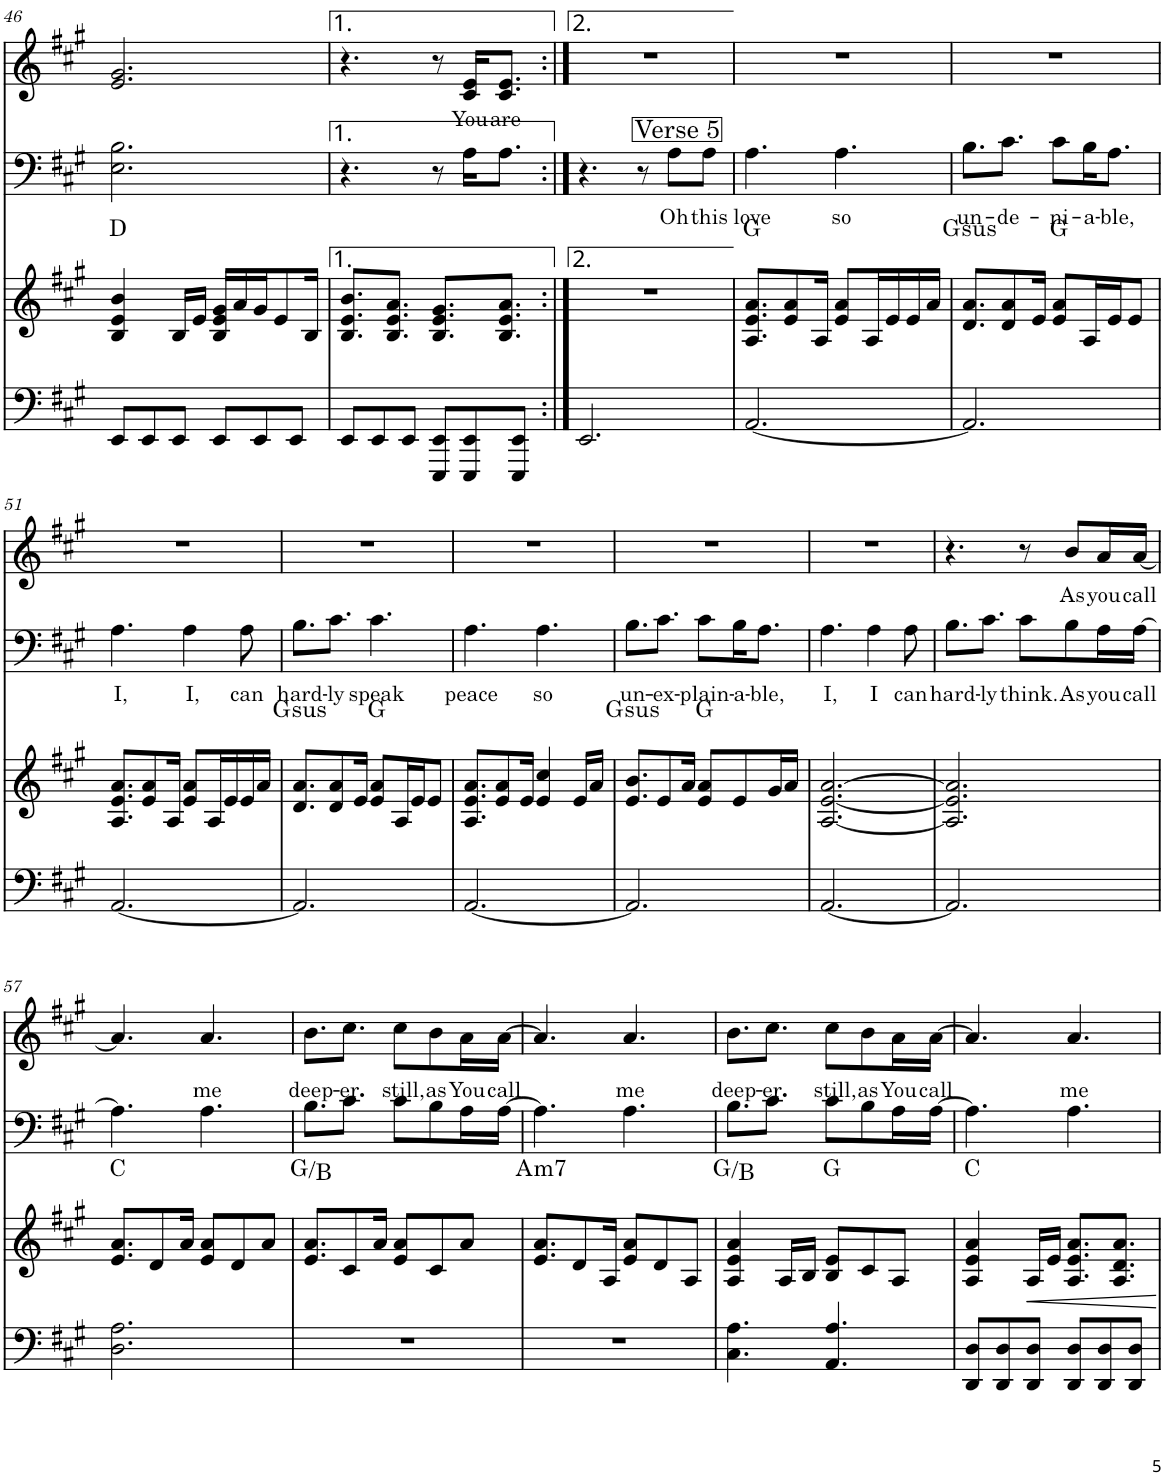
**kern	**kern	**harte	**kern	**text	**kern	**text
*part3	*part3	*part3	*part2	*part2	*part1	*part1
*staff4	*staff3	*	*staff2	*staff2	*staff1	*staff1
!!LO:PB:g=z
*clefF4	*clefG2	*	*clefF4	*	*clefG2	*
*k[f#c#g#]	*k[f#c#g#]	*	*k[f#c#g#]	*	*k[f#c#g#]	*
*M6/8	*M6/8	*	*M6/8	*	*M6/8	*
=46	=46	=46	=46	=46	=46	=46
8EE/L	4B/ 4e/ 4b/	D:maj	2.E\ 2.B\	.	2.e/ 2.g#/	.
8EE/	.	.	.	.	.	.
8EE/J	16B/LL	.	.	.	.	.
.	16e/JJ	.	.	.	.	.
8EE/L	16B/ 16e/ 16g#/LL	.	.	.	.	.
.	16a/	.	.	.	.	.
8EE/	16g#/J	.	.	.	.	.
.	8e/	.	.	.	.	.
8EE/J	.	.	.	.	.	.
.	16B/Jk	.	.	.	.	.
=47	=47	=47	=47	=47	=47	=47
8EE/L	8.B/ 8.e/ 8.b/L	.	4.r	.	4.r	.
8EE/	.	.	.	.	.	.
.	8.B/ 8.e/ 8.a/J	.	.	.	.	.
8EE/J	.	.	.	.	.	.
8EEE/ 8EE/L	8.B/ 8.e/ 8.g#/L	.	8r	.	8r	.
!	!	!	!	!	!	!LO:LY:b
8EEE/ 8EE/	.	.	16A\KL	.	16c#/ 16e/KL	You
!	!	!	!	!	!	!LO:LY:b
.	8.B/ 8.e/ 8.a/J	.	8.A\J	.	8.c#/ 8.e/J	are
8EEE/ 8EE/J	.	.	.	.	.	.
=48:|!	=48:|!	=48:|!	=48:|!	=48:|!	=48:|!	=48:|!
2.EE/	2.r	.	4.r	.	2.r	.
.	.	.	8r	.	.	.
!	!	!	!LO:TX:a:t=Verse 5	!	!	!
!	!	!	!	!LO:LY:b	!	!
.	.	.	8A\L	Oh	.	.
!	!	!	!	!LO:LY:b	!	!
.	.	.	8A\J	this	.	.
=49	=49	=49	=49	=49	=49	=49
!	!	!	!	!LO:LY:b	!	!
[2.AA/	8.A/ 8.e/ 8.a/L	G:maj	4.A\	love	2.r	.
.	8e/ 8a/	.	.	.	.	.
.	16A/Jk	.	.	.	.	.
!	!	!	!	!LO:LY:b	!	!
.	8e/ 8a/L	.	4.A\	so	.	.
.	16A/L	.	.	.	.	.
.	16e/	.	.	.	.	.
.	16e/	.	.	.	.	.
.	16a/JJ	.	.	.	.	.
=50	=50	=50	=50	=50	=50	=50
!	!	!LO:H:kt=sus	!	!LO:LY:b	!	!
2.AA/]	8.d/ 8.a/L	G:sus4	8.B\L	un-	2.r	.
!	!	!	!	!LO:LY:b	!	!
.	8d/ 8a/	.	8.c#\J	-de-	.	.
.	16e/Jk	.	.	.	.	.
!	!	!	!	!LO:LY:b	!	!
.	8e/ 8a/L	G:maj	8c#\L	-ni-	.	.
!	!	!	!	!LO:LY:b	!	!
.	16A/L	.	16B\K	-a-	.	.
!	!	!	!	!LO:LY:b	!	!
.	16e/J	.	8.A\J	-ble,	.	.
.	8e/J	.	.	.	.	.
!!LO:LB:g=z
=51	=51	=51	=51	=51	=51	=51
!	!	!	!	!LO:LY:b	!	!
[2.AA/	8.A/ 8.e/ 8.a/L	.	4.A\	I,	2.r	.
.	8e/ 8a/	.	.	.	.	.
.	16A/Jk	.	.	.	.	.
!	!	!	!	!LO:LY:b	!	!
.	8e/ 8a/L	.	4A\	I,	.	.
.	16A/L	.	.	.	.	.
.	16e/	.	.	.	.	.
!	!	!	!	!LO:LY:b	!	!
.	16e/	.	8A\	can	.	.
.	16a/JJ	.	.	.	.	.
=52	=52	=52	=52	=52	=52	=52
!	!	!LO:H:kt=sus	!	!LO:LY:b	!	!
2.AA/]	8.d/ 8.a/L	G:sus4	8.B\L	hard-	2.r	.
!	!	!	!	!LO:LY:b	!	!
.	8d/ 8a/	.	8.c#\J	-ly	.	.
.	16e/Jk	.	.	.	.	.
!	!	!	!	!LO:LY:b	!	!
.	8e/ 8a/L	G:maj	4.c#\	speak	.	.
.	16A/L	.	.	.	.	.
.	16e/J	.	.	.	.	.
.	8e/J	.	.	.	.	.
=53	=53	=53	=53	=53	=53	=53
!	!	!	!	!LO:LY:b	!	!
[2.AA/	8.A/ 8.e/ 8.a/L	.	4.A\	peace	2.r	.
.	8e/ 8a/	.	.	.	.	.
.	16e/Jk	.	.	.	.	.
!	!	!	!	!LO:LY:b	!	!
.	4e/ 4cc#/	.	4.A\	so	.	.
.	16e/LL	.	.	.	.	.
.	16a/JJ	.	.	.	.	.
=54	=54	=54	=54	=54	=54	=54
!	!	!LO:H:kt=sus	!	!LO:LY:b	!	!
2.AA/]	8.e/ 8.b/L	G:sus4	8.B\L	un-	2.r	.
!	!	!	!	!LO:LY:b	!	!
.	8e/	.	8.c#\J	-ex-	.	.
.	16a/Jk	.	.	.	.	.
!	!	!	!	!LO:LY:b	!	!
.	8e/ 8a/L	G:maj	8c#\L	-plain-	.	.
!	!	!	!	!LO:LY:b	!	!
.	8e/	.	16B\K	-a-	.	.
!	!	!	!	!LO:LY:b	!	!
.	.	.	8.A\J	-ble,	.	.
.	16g#/L	.	.	.	.	.
.	16a/JJ	.	.	.	.	.
=55	=55	=55	=55	=55	=55	=55
!	!	!	!	!LO:LY:b	!	!
[2.AA/	[2.A/ [2.e/ [2.a/	.	4.A\	I,	2.r	.
!	!	!	!	!LO:LY:b	!	!
.	.	.	4A\	I	.	.
!	!	!	!	!LO:LY:b	!	!
.	.	.	8A\	can	.	.
=56	=56	=56	=56	=56	=56	=56
!	!	!	!	!LO:LY:b	!	!
2.AA/]	2.A/] 2.e/] 2.a/]	.	8.B\L	hard-	4.r	.
!	!	!	!	!LO:LY:b	!	!
.	.	.	8.c#\J	-ly	.	.
!	!	!	!	!LO:LY:b	!	!
.	.	.	8c#\L	think.	8r	.
!	!	!	!	!LO:LY:b	!	!LO:LY:b
.	.	.	8B\	As	8b/L	As
!	!	!	!	!LO:LY:b	!	!LO:LY:b
.	.	.	16A\L	you	16a/L	you
!	!	!	!	!LO:LY:b	!	!LO:LY:b
.	.	.	[16A\JJ	call	[16a/JJ	call
!!LO:LB:g=z
=57	=57	=57	=57	=57	=57	=57
2.D\ 2.A\	8.e/ 8.a/L	C:maj	4.A\]	.	4.a/]	.
.	8d/	.	.	.	.	.
.	16a/Jk	.	.	.	.	.
!	!	!	!	!	!	!LO:LY:b
.	8e/ 8a/L	.	4.A\	.	4.a/	me
.	8d/	.	.	.	.	.
.	8a/J	.	.	.	.	.
=58	=58	=58	=58	=58	=58	=58
!	!	!	!	!	!	!LO:LY:b
2.r	8.e/ 8.a/L	G:maj/3	8.B\L	.	8.b\L	deep-
!	!	!	!	!	!	!LO:LY:b
.	8c#/	.	8.c#\J	.	8.cc#\J	-er
.	16a/Jk	.	.	.	.	.
!	!	!	!	!	!	!LO:LY:b
.	8e/ 8a/L	.	8c#\L	.	8cc#\L	still,
!	!	!	!	!	!	!LO:LY:b
.	8c#/	.	8B\	.	8b\	as
!	!	!	!	!	!	!LO:LY:b
.	8a/J	.	16A\L	.	16a\L	You
!	!	!	!	!	!	!LO:LY:b
.	.	.	[16A\JJ	.	[16a\JJ	call
=59	=59	=59	=59	=59	=59	=59
!	!	!LO:H:kt=m7	!	!	!	!
2.r	8.e/ 8.a/L	A:min7	4.A\]	.	4.a/]	.
.	8d/	.	.	.	.	.
.	16A/Jk	.	.	.	.	.
!	!	!	!	!	!	!LO:LY:b
.	8e/ 8a/L	.	4.A\	.	4.a/	me
.	8d/	.	.	.	.	.
.	8A/J	.	.	.	.	.
=60	=60	=60	=60	=60	=60	=60
!	!	!	!	!	!	!LO:LY:b
4.C#\ 4.A\	4A/ 4e/ 4a/	G:maj/3	8.B\L	.	8.b\L	deep-
!	!	!	!	!	!	!LO:LY:b
.	.	.	8.c#\J	.	8.cc#\J	-er
.	16A/LL	.	.	.	.	.
.	16B/JJ	.	.	.	.	.
!	!	!	!	!	!	!LO:LY:b
4.AA/ 4.A/	8B/ 8e/L	G:maj	8c#\L	.	8cc#\L	still,
!	!	!	!	!	!	!LO:LY:b
.	8c#/	.	8B\	.	8b\	as
!	!	!	!	!	!	!LO:LY:b
.	8A/J	.	16A\L	.	16a\L	You
!	!	!	!	!	!	!LO:LY:b
.	.	.	[16A\JJ	.	[16a\JJ	call
=61	=61	=61	=61	=61	=61	=61
8DD/ 8D/L	4A/ 4e/ 4a/	C:maj	4.A\]	.	4.a/]	.
8DD/ 8D/	.	.	.	.	.	.
8DD/ 8D/J	16A/LL	.	.	.	.	.
.	16e/JJ	.	.	.	.	.
!	!	!	!	!	!	!LO:LY:b
8DD/ 8D/L	8.A/ 8.e/ 8.a/L	.	4.A\	.	4.a/	me
8DD/ 8D/	.	.	.	.	.	.
.	8.A/ 8.d/ 8.a/J	.	.	.	.	.
8DD/ 8D/J	.	.	.	.	.	.
=	=	=	=	=	=	=
*-	*-	*-	*-	*-	*-	*-
